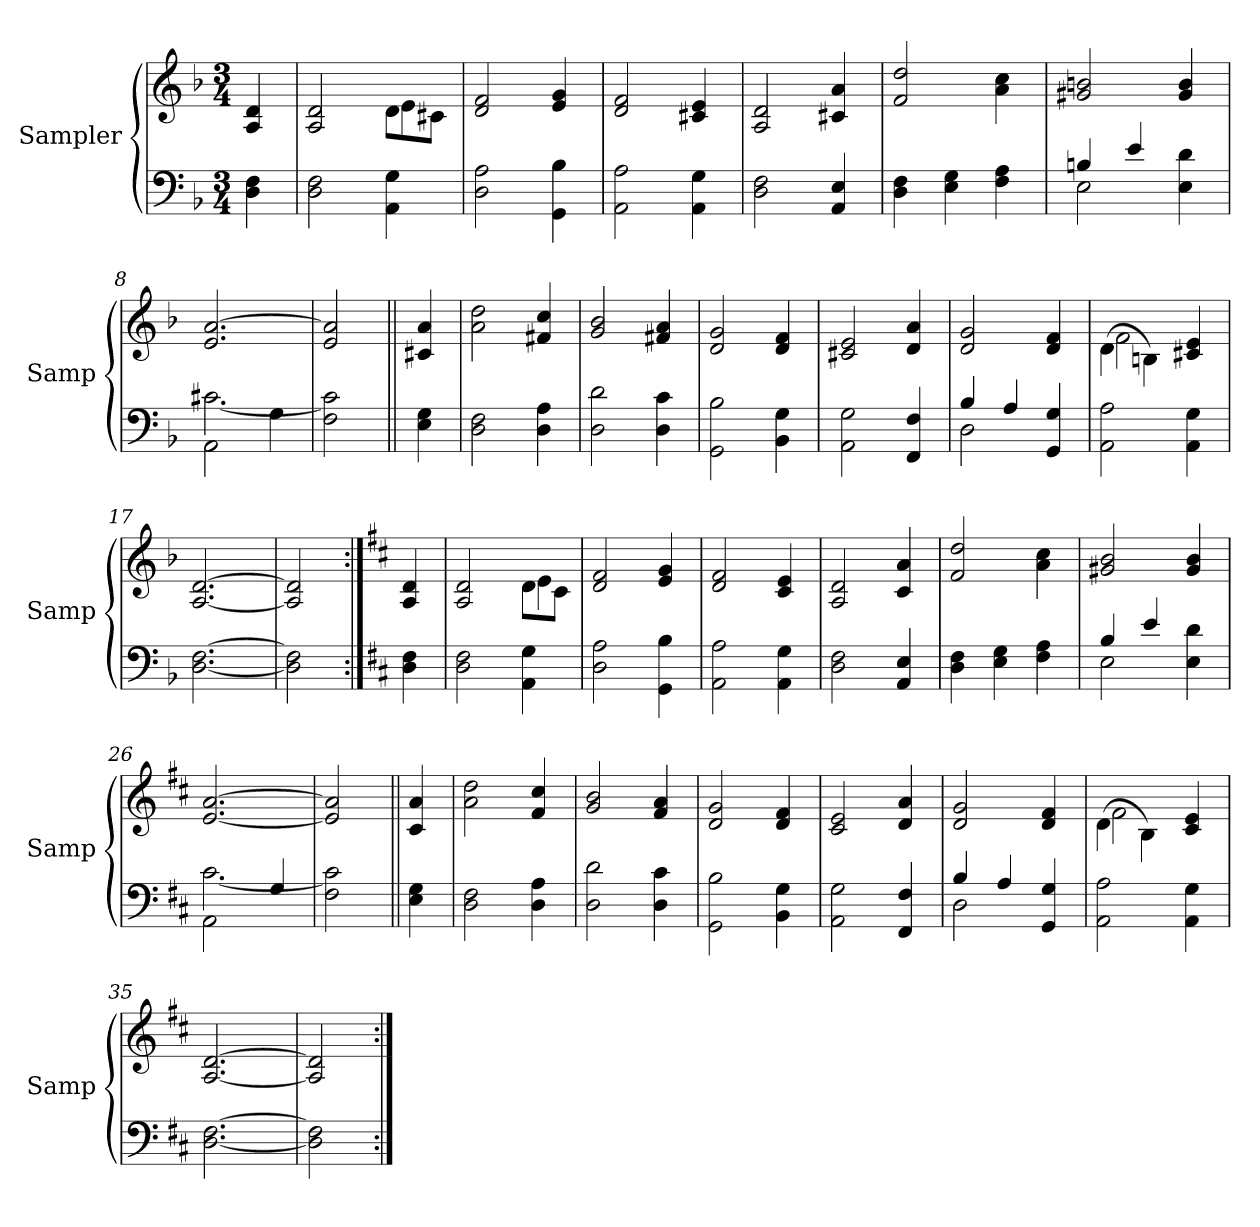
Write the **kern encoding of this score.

**kern	**kern
*part1	*part1
*staff2	*staff1
*I"Sampler	*
*I'Samp	*
*clefF4	*clefG2
*k[b-]	*k[b-]
*F:	*F:
*M3/4	*M3/4
=1	=1
4D 4F	4A 4d
=2	=2
*	*^
2D 2F	2A 2d	2ryy
4AA 4G	(8d\L	4e)
.	8c#X\J	.
*	*v	*v
=3	=3
2D 2A	2d 2f
4GG 4B-	4e 4g
=4	=4
2AA 2A	2d 2f
4AA 4G	4c#X 4e
=5	=5
2D 2F	2A 2d
4AA 4E	4c#X 4a
=6	=6
4D 4F	2f 2dd
4E 4G	.
4F 4A	4a 4cc
=7	=7
*^	*
4Bn/	2E	2g#X 2bn
4e/	.	.
4E 4d	4ryy	4g# 4b
=8	=8	=8
2AA\	[2.c#X	2.e/ [2.a/
4G\	.	.
*v	*v	*
=9	=9
2F\ 2c#\]	2e/ 2a/]
=10||	=10||
4E 4G	4c#X 4a
=11	=11
2D 2F	2a 2dd
4D 4A	4f#X 4cc
=12	=12
2D 2d	2g 2b-
4D 4c	4f#X 4a
=13	=13
2GG 2B-	2d 2g
4BB- 4G	4d 4f
=14	=14
2AA 2G	2c#X 2e
4FF 4F	4d 4a
=15	=15
*^	*
4B-/	2D	2d 2g
4A/	.	.
4GG 4G	4ryy	4d 4f
*v	*v	*
=16	=16
*	*^
2AA 2A	(4d\	2f
.	4Bn\)	.
4AA 4G	4c#X 4e	4ryy
*	*v	*v
=17	=17
[2.D [2.F	[2.A [2.d
=18	=18
2D] 2F]	2A] 2d]
=19:|!	=19:|!
*k[f#c#]	*k[f#c#]
*D:	*D:
4D 4F#	4A 4d
=20	=20
*	*^
2D 2F#	2A 2d	2ryy
4AA 4G	(8d\L	4e)
.	8c#\J	.
*	*v	*v
=21	=21
2D 2A	2d 2f#
4GG 4B	4e 4g
=22	=22
2AA 2A	2d 2f#
4AA 4G	4c# 4e
=23	=23
2D 2F#	2A 2d
4AA 4E	4c# 4a
=24	=24
4D 4F#	2f# 2dd
4E 4G	.
4F# 4A	4a 4cc#
=25	=25
*^	*
4B/	2E	2g#X 2b
4e/	.	.
4E 4d	4ryy	4g# 4b
=26	=26	=26
2AA\	[2.c#	[2.e [2.a
4G	.	.
*v	*v	*
=27	=27
2F# 2c#]	2e] 2a]
=28||	=28||
4E\ 4G\	4c# 4a
=29	=29
2D 2F#	2a 2dd
4D 4A	4f# 4cc#
=30	=30
2D 2d	2g 2b
4D 4c#	4f# 4a
=31	=31
2GG 2B	2d 2g
4BB 4G	4d 4f#
=32	=32
2AA 2G	2c# 2e
4FF# 4F#	4d 4a
=33	=33
*^	*
4B/	2D	2d 2g
4A/	.	.
4GG 4G	4ryy	4d 4f#
*v	*v	*
=34	=34
*	*^
2AA 2A	(4d\	2f#
.	4B\)	.
4AA 4G	4c# 4e	4ryy
*	*v	*v
=35	=35
[2.D [2.F#	[2.A [2.d
=36	=36
2D] 2F#]	2A] 2d]
=:|!	=:|!
*-	*-
